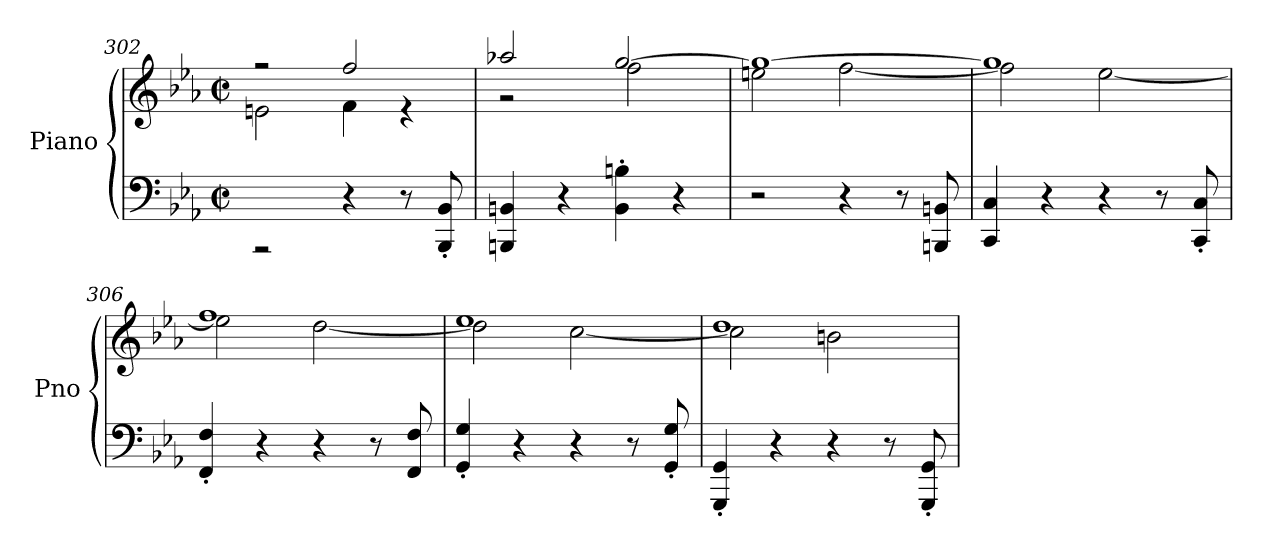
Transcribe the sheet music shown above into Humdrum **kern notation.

**kern	**kern
*part1	*part1
*staff2	*staff1
*I"Piano	*
*I'Pno	*
*clefF4	*clefG2
*k[b-e-a-]	*k[b-e-a-]
*M2/2	*M2/2
*met(c|)	*met(c|)
=302	=302
*	*^
2rAAA	2rff	2en\
4r	2ff/	4f\
8r	.	4re
8BBB-/' 8BB-/'	.	.
=303	=303	=303
4BBBn/ 4BBn/	2aa-X/	2rg
4r	.	.
4BB\' 4Bn\'	[2gg/	2ff\
4r	.	.
!!LO:PB:g=z	!!
=304	=304	=304
2r	1gg_	2een\
4r	.	[2ff\
8r	.	.
8BBBn/ 8BBn/	.	.
=305	=305	=305
4CC/ 4C/	1gg]	2ff\]
4r	.	.
4r	.	[2ee-\
8r	.	.
8CC/' 8C/'	.	.
=306	=306	=306
4FF/' 4F/'	1ff	2ee-\]
4r	.	.
4r	.	[2dd\
8r	.	.
8FF/ 8F/	.	.
!!LO:LB:g=z	!!
=307	=307	=307
4GG/' 4G/'	1ee-	2dd\]
4r	.	.
4r	.	[2cc\
8r	.	.
8GG/' 8G/'	.	.
=308	=308	=308
4GGG/' 4GG/'	1dd	2cc\]
4r	.	.
4r	.	2bn\
8r	.	.
8GGG/' 8GG/'	.	.
*	*v	*v
=	=
*-	*-
